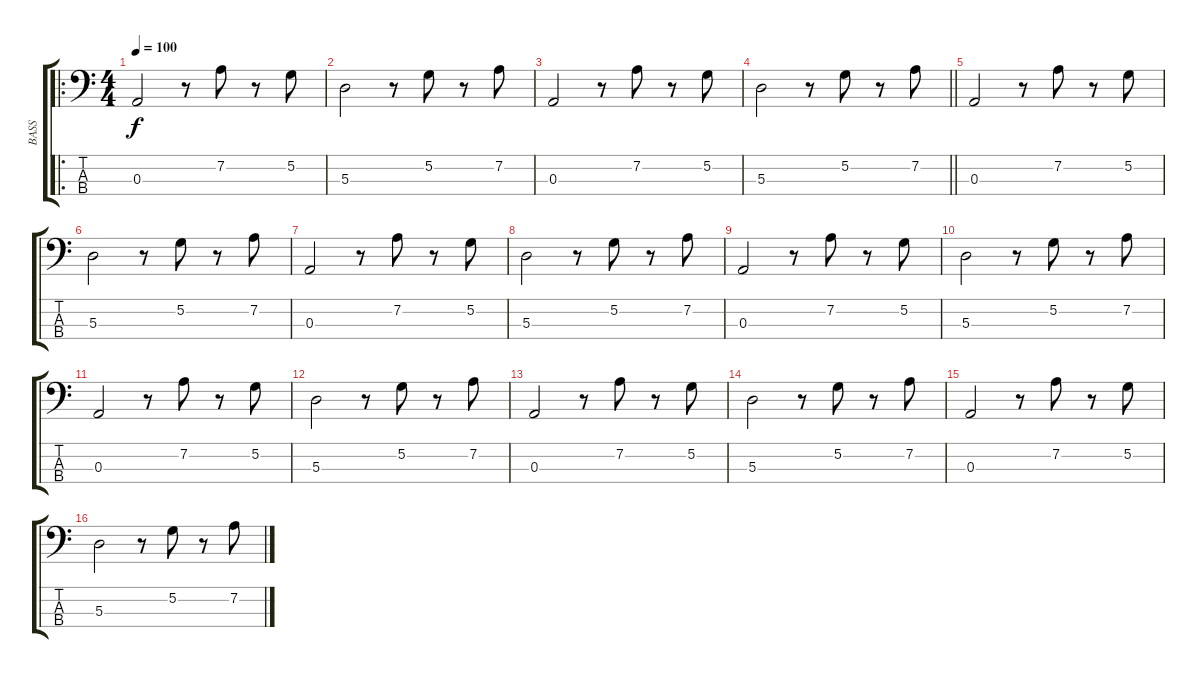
\track ("BASS" "BASS") {instrument electricbassfinger}
\staff {score tabs}
\tuning (G2 D2 A1 E1) {hide}
\ro
\ts (4 4)
\tempo 100
\clef f4
\ks c
0.3.2{dy f} r.8 7.2.8 r.8 5.2.8 |
5.3.2 r.8 5.2.8 r.8 7.2.8 |
0.3.2 r.8 7.2.8 r.8 5.2.8 |
\barLineRight lightlight
5.3.2 r.8 5.2.8 r.8 7.2.8 |
0.3.2 r.8 7.2.8 r.8 5.2.8 |
5.3.2 r.8 5.2.8 r.8 7.2.8 |
0.3.2 r.8 7.2.8 r.8 5.2.8 |
5.3.2 r.8 5.2.8 r.8 7.2.8 |
0.3.2 r.8 7.2.8 r.8 5.2.8 |
5.3.2 r.8 5.2.8 r.8 7.2.8 |
0.3.2 r.8 7.2.8 r.8 5.2.8 |
5.3.2 r.8 5.2.8 r.8 7.2.8 |
0.3.2 r.8 7.2.8 r.8 5.2.8 |
5.3.2 r.8 5.2.8 r.8 7.2.8 |
0.3.2 r.8 7.2.8 r.8 5.2.8 |
5.3.2 r.8 5.2.8 r.8 7.2.8
